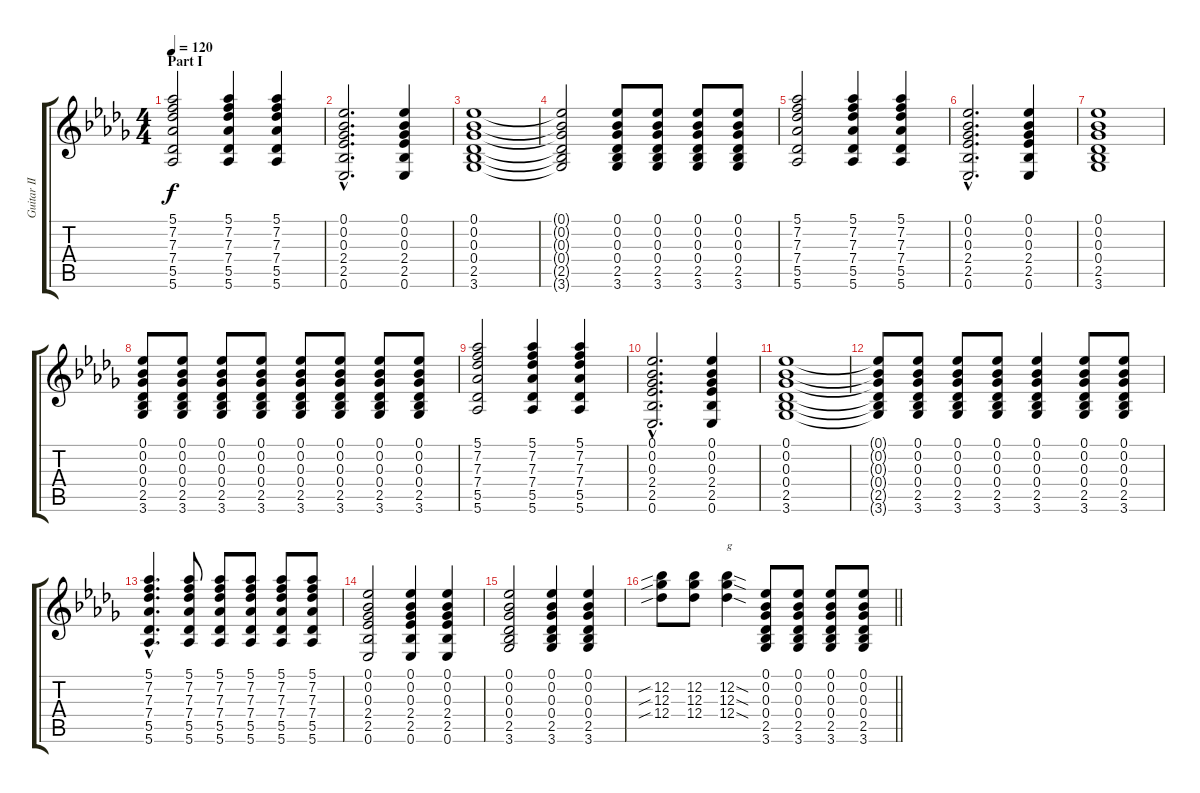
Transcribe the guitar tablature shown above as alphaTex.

\track ("Guitar II (Sugizo)" "Guitar II ") {instrument distortionguitar}
\staff {score tabs}
\tuning (Eb4 Bb3 Gb3 Db3 Ab2 Eb2) {hide}
\ts (4 4)
\section ("" "Part I")
\tempo 120
\clef g2
\ks db
(5.1 7.2 7.3 7.4 5.5 5.6).2{dy f} (5.1 7.2 7.3 7.4 5.5 5.6).4 (5.1 7.2 7.3 7.4 5.5 5.6).4 |
(0.1{hac} 0.2{hac} 0.3{hac} 2.4{hac} 2.5{hac} 0.6{hac}).2{d} (0.1 0.2 0.3 2.4 2.5 0.6).4 |
(0.1 0.2 0.3 0.4 2.5 3.6).1 |
(0.1{t} 0.2{t} 0.3{t} 0.4{t} 2.5{t} 3.6{t}).2 (0.1 0.2 0.3 0.4 2.5 3.6).8 (0.1 0.2 0.3 0.4 2.5 3.6).8 (0.1 0.2 0.3 0.4 2.5 3.6).8 (0.1 0.2 0.3 0.4 2.5 3.6).8 |
(5.1 7.2 7.3 7.4 5.5 5.6).2 (5.1 7.2 7.3 7.4 5.5 5.6).4 (5.1 7.2 7.3 7.4 5.5 5.6).4 |
(0.1{hac} 0.2{hac} 0.3{hac} 2.4{hac} 2.5{hac} 0.6{hac}).2{d} (0.1 0.2 0.3 2.4 2.5 0.6).4 |
(0.1 0.2 0.3 0.4 2.5 3.6).1 |
(0.1 0.2 0.3 0.4 2.5 3.6).8 (0.1 0.2 0.3 0.4 2.5 3.6).8 (0.1 0.2 0.3 0.4 2.5 3.6).8 (0.1 0.2 0.3 0.4 2.5 3.6).8 (0.1 0.2 0.3 0.4 2.5 3.6).8 (0.1 0.2 0.3 0.4 2.5 3.6).8 (0.1 0.2 0.3 0.4 2.5 3.6).8 (0.1 0.2 0.3 0.4 2.5 3.6).8 |
(5.1 7.2 7.3 7.4 5.5 5.6).2 (5.1 7.2 7.3 7.4 5.5 5.6).4 (5.1 7.2 7.3 7.4 5.5 5.6).4 |
(0.1{hac} 0.2{hac} 0.3{hac} 2.4{hac} 2.5{hac} 0.6{hac}).2{d} (0.1 0.2 0.3 2.4 2.5 0.6).4 |
(0.1 0.2 0.3 0.4 2.5 3.6).1 |
(0.1{t} 0.2{t} 0.3{t} 0.4{t} 2.5{t} 3.6{t}).8 (0.1 0.2 0.3 0.4 2.5 3.6).8 (0.1 0.2 0.3 0.4 2.5 3.6).8 (0.1 0.2 0.3 0.4 2.5 3.6).8 (0.1 0.2 0.3 0.4 2.5 3.6).4 (0.1 0.2 0.3 0.4 2.5 3.6).8 (0.1 0.2 0.3 0.4 2.5 3.6).8 |
(5.1{hac} 7.2{hac} 7.3{hac} 7.4{hac} 5.5{hac} 5.6{hac}).4{d} (5.1 7.2 7.3 7.4 5.5 5.6).8 (5.1 7.2 7.3 7.4 5.5 5.6).8 (5.1 7.2 7.3 7.4 5.5 5.6).8 (5.1 7.2 7.3 7.4 5.5 5.6).8 (5.1 7.2 7.3 7.4 5.5 5.6).8 |
(0.1 0.2 0.3 2.4 2.5 0.6).2 (0.1 0.2 0.3 2.4 2.5 0.6).4 (0.1 0.2 0.3 2.4 2.5 0.6).4 |
(0.1 0.2 0.3 0.4 2.5 3.6).2 (0.1 0.2 0.3 0.4 2.5 3.6).4 (0.1 0.2 0.3 0.4 2.5 3.6).4 |
\barLineRight lightlight
(12.2{sib} 12.3{sib} 12.4{sib}).8 (12.2 12.3 12.4).8 (12.2{sod} 12.3{sod} 12.4{sod}).4{txt "g"} (0.1 0.2 0.3 0.4 2.5 3.6).8 (0.1 0.2 0.3 0.4 2.5 3.6).8 (0.1 0.2 0.3 0.4 2.5 3.6).8 (0.1 0.2 0.3 0.4 2.5 3.6).8
